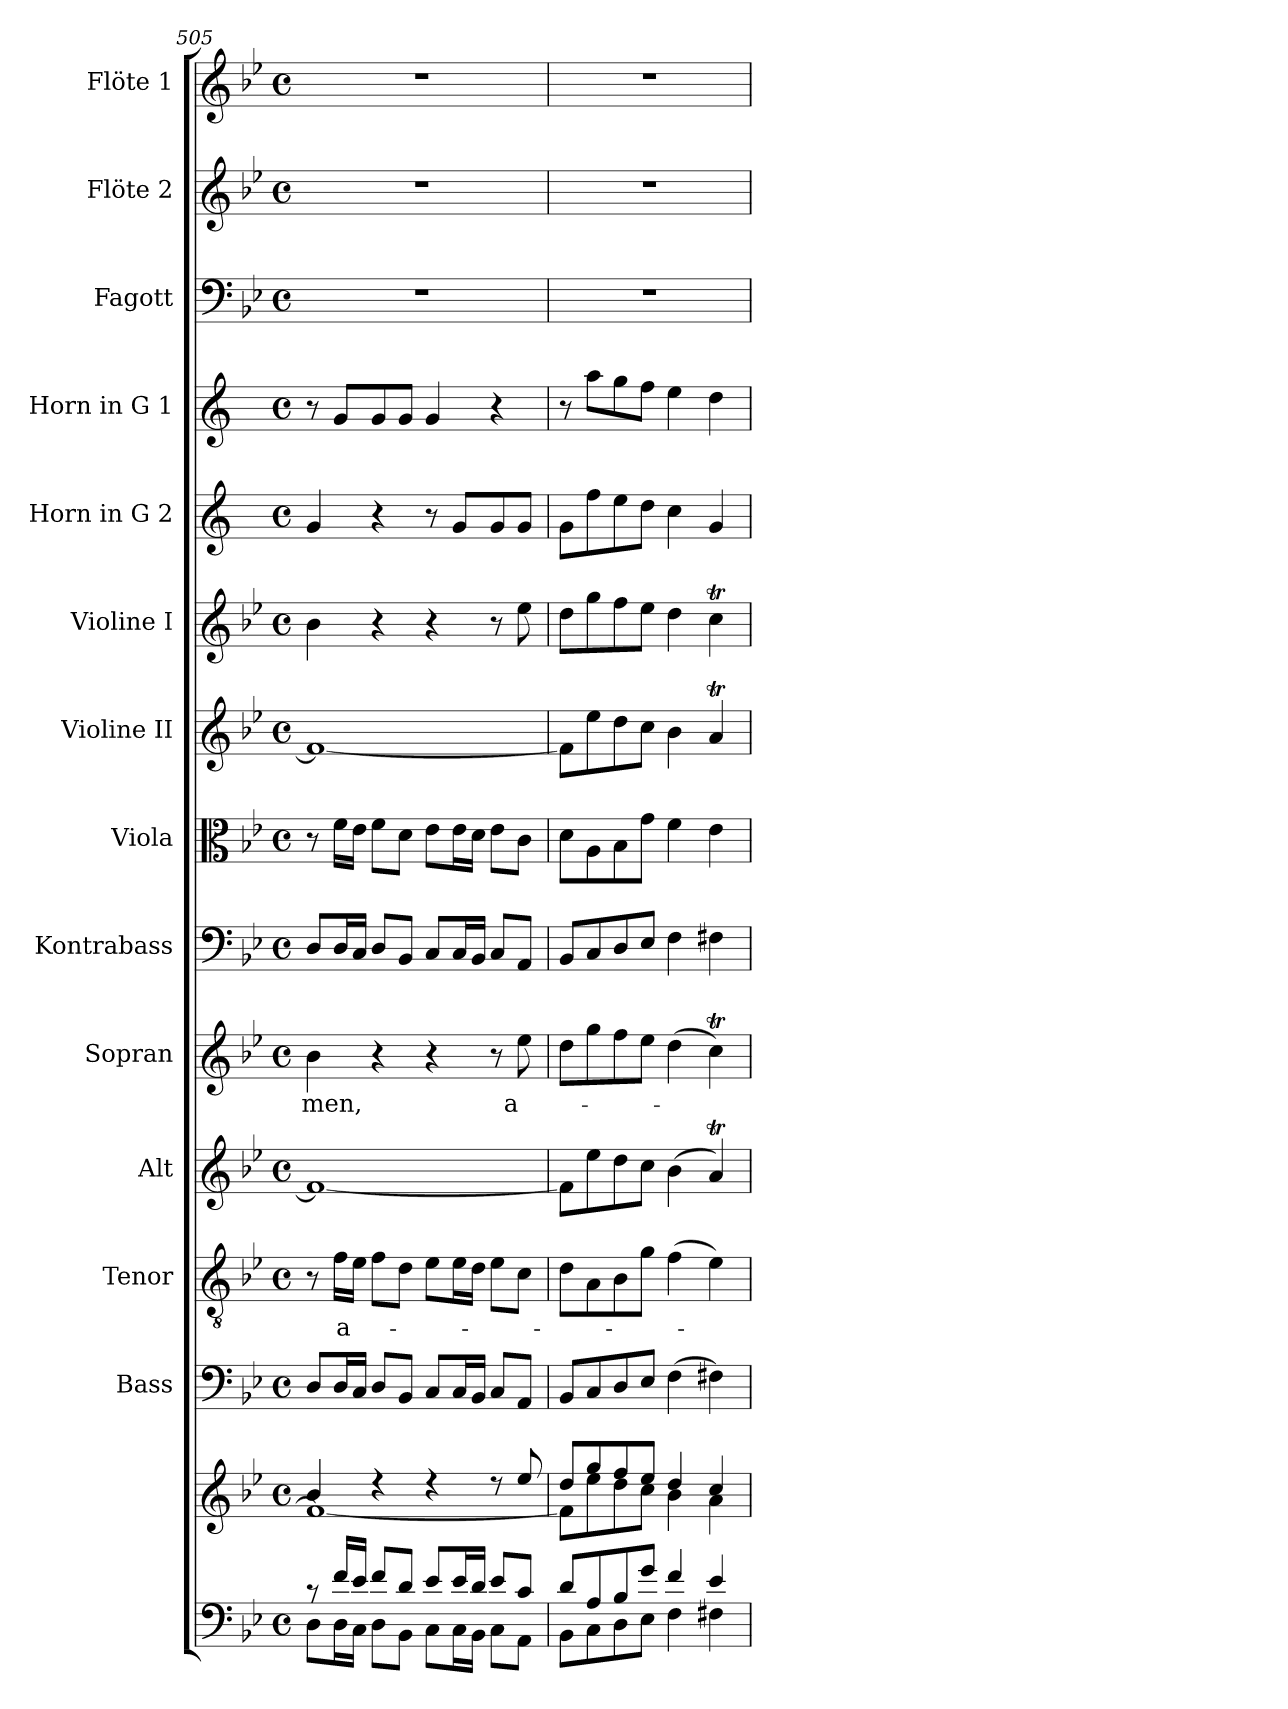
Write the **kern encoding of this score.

**kern	**kern	**kern	**kern	**text	**kern	**kern	**text	**kern	**kern	**kern	**kern	**kern	**kern	**kern	**kern	**kern
*part14	*part14	*part13	*part12	*part12	*part11	*part10	*part10	*part9	*part8	*part7	*part6	*part5	*part4	*part3	*part2	*part1
*staff15	*staff14	*staff13	*staff12	*staff12	*staff11	*staff10	*staff10	*staff9	*staff8	*staff7	*staff6	*staff5	*staff4	*staff3	*staff2	*staff1
*	*	*I"Bass	*I"Tenor	*	*I"Alt	*I"Sopran	*	*I"Kontrabass	*I"Viola	*I"Violine II	*I"Violine I	*I"Horn in G 2	*I"Horn in G 1	*I"Fagott	*I"Flöte 2	*I"Flöte 1
*	*	*I'B.	*I'T.	*	*I'A.	*I'S.	*	*I'Kb.	*I'Vla.	*I'Vl. II	*I'Vl. I	*	*	*I'Fg.	*I'Fl. 2	*I'Fl. 1
!!LO:PB:g=z
*clefF4	*clefG2	*clefF4	*clefGv2	*	*clefG2	*clefG2	*	*clefF4	*clefC3	*clefG2	*clefG2	*clefG2	*clefG2	*clefF4	*clefG2	*clefG2
*	*	*	*	*	*	*	*	*ITrd7c12	*	*	*	*ITrd1c2	*ITrd1c2	*	*	*
*k[b-e-]	*k[b-e-]	*k[b-e-]	*k[b-e-]	*	*k[b-e-]	*k[b-e-]	*	*k[b-e-]	*k[b-e-]	*k[b-e-]	*k[b-e-]	*k[b-e-]	*k[b-e-]	*k[b-e-]	*k[b-e-]	*k[b-e-]
*B-:	*B-:	*B-:	*B-:	*	*B-:	*B-:	*	*B-:	*B-:	*B-:	*B-:	*B-:	*B-:	*B-:	*B-:	*B-:
*M4/4	*M4/4	*M4/4	*M4/4	*	*M4/4	*M4/4	*	*M4/4	*M4/4	*M4/4	*M4/4	*M4/4	*M4/4	*M4/4	*M4/4	*M4/4
*met(c)	*met(c)	*met(c)	*met(c)	*	*met(c)	*met(c)	*	*met(c)	*met(c)	*met(c)	*met(c)	*met(c)	*met(c)	*met(c)	*met(c)	*met(c)
=505	=505	=505	=505	=505	=505	=505	=505	=505	=505	=505	=505	=505	=505	=505	=505	=505
*^	*^	*	*	*	*	*	*	*	*	*	*	*	*	*	*	*
!	!	!	!	!	!	!	!	!	!LO:LY:b	!	!	!	!	!	!	!	!	!
8rc	8D\L	4b-/	1f_	8D/L	8r	.	1f_	4b-\	-men,	8DD/L	8r	1f_	4b-\	4f/	8r	1r	1r	1r
!	!	!	!	!	!	!LO:LY:b	!	!	!	!	!	!	!	!	!	!	!	!
16f/LL	16D\L	.	.	16D/L	16f\LL	a-	.	.	.	16DD/L	16f\LL	.	.	.	8f/L	.	.	.
16e-/JJ	16C\JJ	.	.	16C/JJ	16e-\JJ	.	.	.	.	16CC/JJ	16e-\JJ	.	.	.	.	.	.	.
8f/L	8D\L	4rdd	.	8D/L	8f\L	.	.	4r	.	8DD/L	8f\L	.	4r	4r	8f/	.	.	.
8d/J	8BB-\J	.	.	8BB-/J	8d\J	.	.	.	.	8BBB-/J	8d\J	.	.	.	8f/J	.	.	.
8e-/L	8C\L	4rdd	.	8C/L	8e-\L	.	.	4r	.	8CC/L	8e-\L	.	4r	8r	4f/	.	.	.
16e-/L	16C\L	.	.	16C/L	16e-\L	.	.	.	.	16CC/L	16e-\L	.	.	8f/L	.	.	.	.
16d/JJ	16BB-\JJ	.	.	16BB-/JJ	16d\JJ	.	.	.	.	16BBB-/JJ	16d\JJ	.	.	.	.	.	.	.
8e-/L	8C\L	8rdd	.	8C/L	8e-\L	.	.	8r	.	8CC/L	8e-\L	.	8r	8f/	4r	.	.	.
!	!	!	!	!	!	!	!	!	!LO:LY:b	!	!	!	!	!	!	!	!	!
8c/J	8AA\J	8ee-/	.	8AA/J	8c\J	.	.	8ee-\	a-	8AAA/J	8c\J	.	8ee-\	8f/J	.	.	.	.
=506	=506	=506	=506	=506	=506	=506	=506	=506	=506	=506	=506	=506	=506	=506	=506	=506	=506	=506
8d/L	8BB-\L	8dd/L	8f\L]	8BB-/L	8d\L	.	8f\L]	8dd\L	.	8BBB-/L	8d\L	8f\L]	8dd\L	8f\L	8r	1r	1r	1r
8A/	8C\	8gg/	8ee-\	8C/	8A\	.	8ee-\	8gg\	.	8CC/	8A\	8ee-\	8gg\	8ee-\	8gg\L	.	.	.
8B-/	8D\	8ff/	8dd\	8D/	8B-\	.	8dd\	8ff\	.	8DD/	8B-\	8dd\	8ff\	8dd\	8ff\	.	.	.
8g/J	8E-\J	8ee-/J	8cc\J	8E-/J	8g\J	.	8cc\J	8ee-\J	.	8EE-/J	8g\J	8cc\J	8ee-\J	8cc\J	8ee-\J	.	.	.
4f/	4F\	4dd/	4b-\	(>4F\	(>4f\	.	(>4b-\	(>4dd\	.	4FF\	4f\	4b-\	4dd\	4b-\	4dd\	.	.	.
4e-/	4F#X\	4cc/	4a\	4F#X\)	4e-\)	.	4at/)	4ccT\)	.	4FF#X\	4e-\	4at/	4ccT\	4f/	4cc\	.	.	.
*v	*v	*	*	*	*	*	*	*	*	*	*	*	*	*	*	*	*	*
*	*v	*v	*	*	*	*	*	*	*	*	*	*	*	*	*	*	*
=	=	=	=	=	=	=	=	=	=	=	=	=	=	=	=	=
*-	*-	*-	*-	*-	*-	*-	*-	*-	*-	*-	*-	*-	*-	*-	*-	*-
